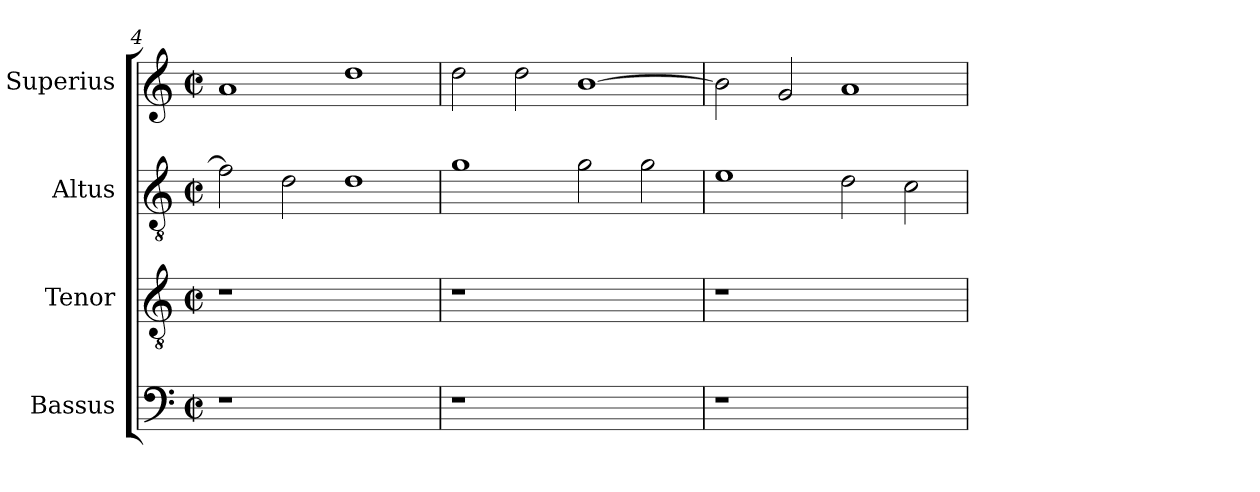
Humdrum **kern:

**kern	**kern	**kern	**kern
*part4	*part3	*part2	*part1
*staff4	*staff3	*staff2	*staff1
*I"Bassus	*I"Tenor	*I"Altus	*I"Superius
*I'B.	*I'T.	*I'A.	*I'S.
*clefF4	*clefGv2	*clefGv2	*clefG2
*	*ITrd7c12	*ITrd7c12	*
*k[]	*k[]	*k[]	*k[]
*C:	*C:	*C:	*C:
*M2/2	*M2/2	*M2/2	*M2/2
*met(c|)	*met(c|)	*met(c|)	*met(c|)
=4	=4	=4	=4
!LO:N:vis=1	!LO:N:vis=1	!	!
1r	1r	2Fi\]	1ai
.	.	2Di\	.
1ryy	1ryy	1Di	1ddi
=5	=5	=5	=5
!LO:N:vis=1	!LO:N:vis=1	!	!
1r	1r	1Gi	2ddi\
.	.	.	2ddi\
1ryy	1ryy	2Gi\	[>1bi
.	.	2Gi\	.
!!LO:LB:g=z
=6	=6	=6	=6
!LO:N:vis=1	!LO:N:vis=1	!	!
1r	1r	1Ei	2bi\]
.	.	.	2gi/
1ryy	1ryy	2Di\	1ai
.	.	2Ci\	.
=	=	=	=
*-	*-	*-	*-
